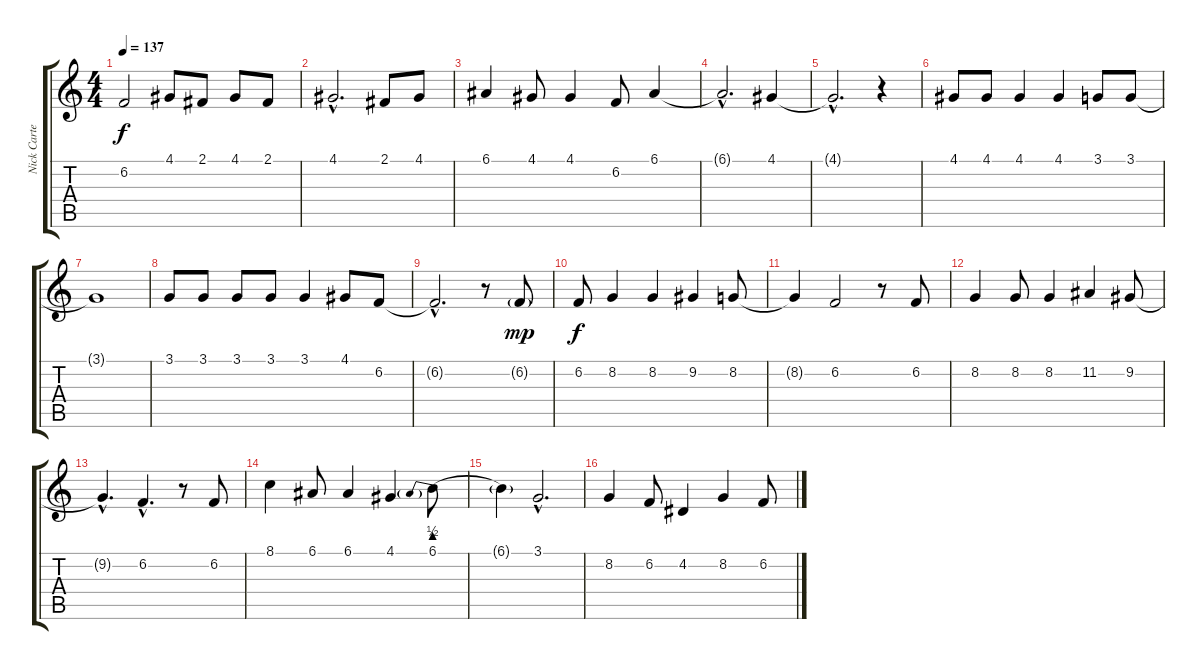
\track ("Nick Carter" "Nick Carte") {instrument lead6voice}
\staff {score tabs}
\tuning (E4 B3 G3 D3 A2 E2) {hide}
\ts (4 4)
\tempo 137
\clef g2
\ks c
6.2{t}.2{dy f} 4.1.8 2.1.8 4.1.8 2.1.8 |
4.1{hac}.2{d} 2.1.8 4.1.8 |
6.1.4 4.1.8 4.1.4 6.2.8 6.1.4 |
6.1{hac t}.2{d} 4.1.4 |
4.1{hac t}.2{d} r.4 |
4.1.8 4.1.8 4.1.4 4.1.4 3.1.8 3.1.8 |
3.1{t}.1 |
3.1.8 3.1.8 3.1.8 3.1.8 3.1.4 4.1.8 6.2.8 |
6.2{hac t}.2{d} r.8 6.2{g}.8{dy mp} |
6.2.8{dy f} 8.2.4 8.2.4 9.2.4 8.2.8 |
8.2{t}.4 6.2.2 r.8 6.2.8 |
8.2.4 8.2.8 8.2.4 11.2.4 9.2.8 |
9.2{hac t}.4{d} 6.2{hac}.4{d} r.8 6.2.8 |
8.1.4 6.1.8 6.1.4 4.1.4 6.1{be (prebend 0 2 60 2)}.8 |
6.1{t}.4 3.1{hac}.2{d} |
8.2.4 6.2.8 4.2.4 8.2.4 6.2.8
